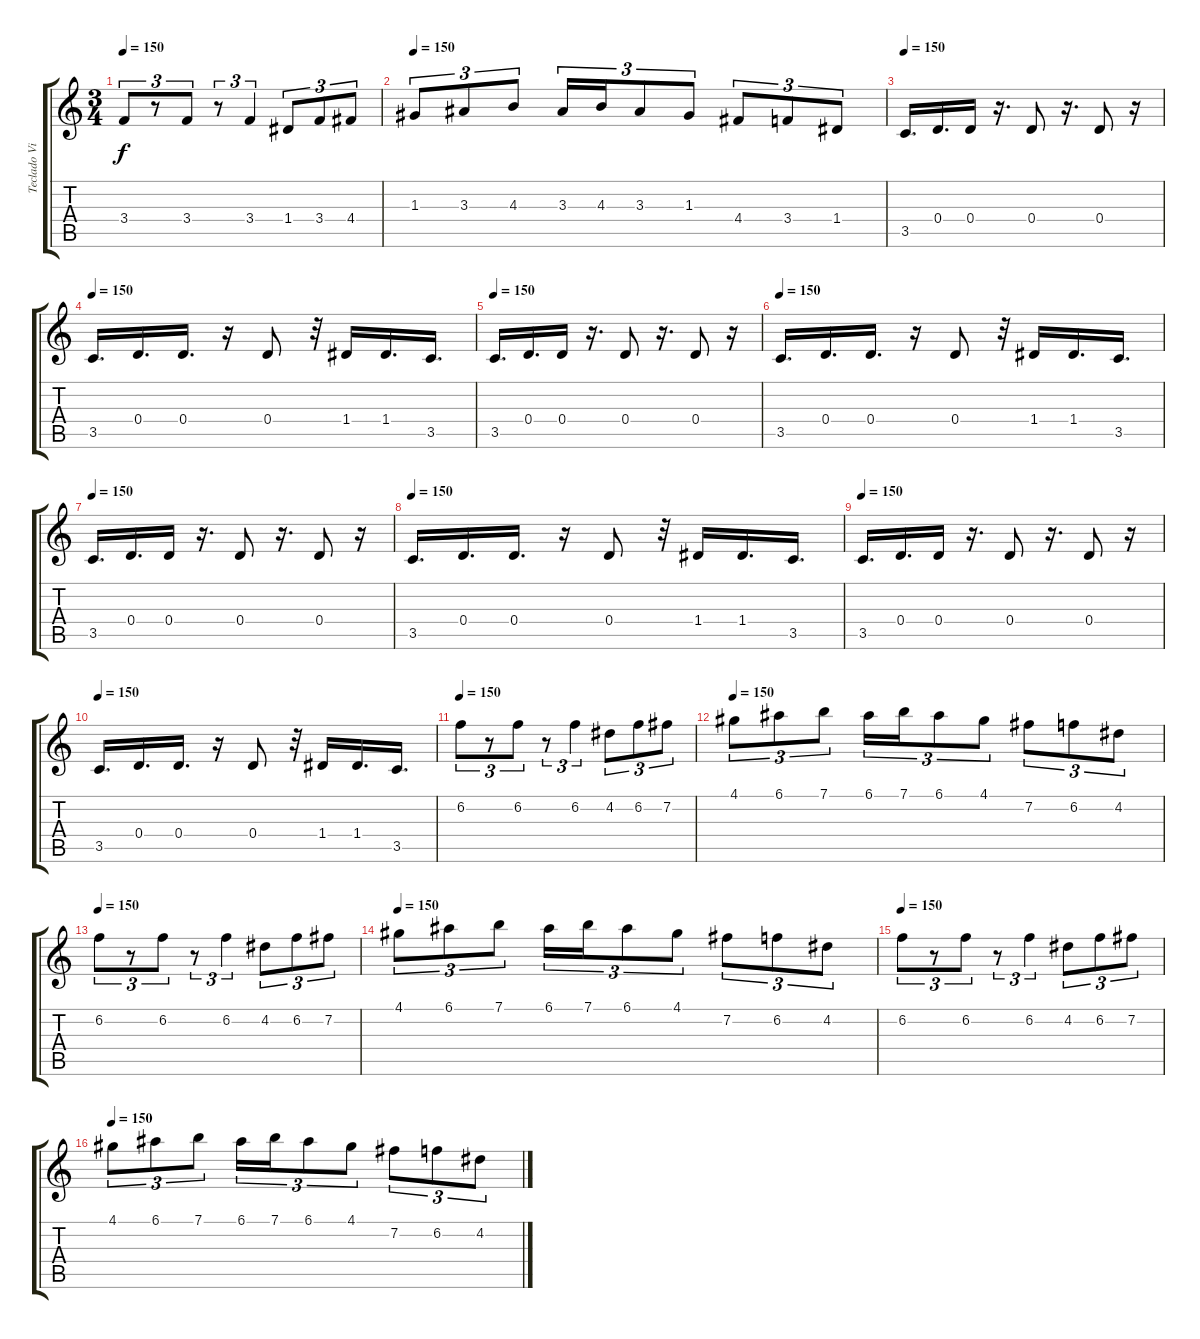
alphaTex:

\track ("Teclado Viejo(?)/Mandolina (FX)" "Teclado Vi") {instrument banjo}
\staff {score tabs}
\tuning (E4 B3 G3 D3 A2 E2) {hide}
\displaytranspose 12
\ts (3 4)
\tempo 150
\clef g2
\ks c
3.4.8{tu (3 2) dy f} r.8{tu (3 2)} 3.4.8{tu (3 2)} r.8{tu (3 2)} 3.4.4{tu (3 2)} 1.4.8{tu (3 2)} 3.4.8{tu (3 2)} 4.4.8{tu (3 2)} |
\tempo 150
1.3.8{tu (3 2)} 3.3.8{tu (3 2)} 4.3.8{tu (3 2)} 3.3.16{tu (3 2)} 4.3.16{tu (3 2)} 3.3.8{tu (3 2)} 1.3.8{tu (3 2)} 4.4.8{tu (3 2)} 3.4.8{tu (3 2)} 1.4.8{tu (3 2)} |
\tempo 150
3.5.16{d} 0.4.16{d} 0.4.16 r.16{d} 0.4.8 r.16{d} 0.4.8 r.16 |
\tempo 150
3.5.16{d} 0.4.16{d} 0.4.16{d} r.16 0.4.8 r.32 1.4.16 1.4.16{d} 3.5.16{d} |
\tempo 150
3.5.16{d} 0.4.16{d} 0.4.16 r.16{d} 0.4.8 r.16{d} 0.4.8 r.16 |
\tempo 150
3.5.16{d} 0.4.16{d} 0.4.16{d} r.16 0.4.8 r.32 1.4.16 1.4.16{d} 3.5.16{d} |
\tempo 150
3.5.16{d} 0.4.16{d} 0.4.16 r.16{d} 0.4.8 r.16{d} 0.4.8 r.16 |
\tempo 150
3.5.16{d} 0.4.16{d} 0.4.16{d} r.16 0.4.8 r.32 1.4.16 1.4.16{d} 3.5.16{d} |
\tempo 150
3.5.16{d} 0.4.16{d} 0.4.16 r.16{d} 0.4.8 r.16{d} 0.4.8 r.16 |
\tempo 150
3.5.16{d} 0.4.16{d} 0.4.16{d} r.16 0.4.8 r.32 1.4.16 1.4.16{d} 3.5.16{d} |
\tempo 150
6.2.8{tu (3 2)} r.8{tu (3 2)} 6.2.8{tu (3 2)} r.8{tu (3 2)} 6.2.4{tu (3 2)} 4.2.8{tu (3 2)} 6.2.8{tu (3 2)} 7.2.8{tu (3 2)} |
\tempo 150
4.1.8{tu (3 2)} 6.1.8{tu (3 2)} 7.1.8{tu (3 2)} 6.1.16{tu (3 2)} 7.1.16{tu (3 2)} 6.1.8{tu (3 2)} 4.1.8{tu (3 2)} 7.2.8{tu (3 2)} 6.2.8{tu (3 2)} 4.2.8{tu (3 2)} |
\tempo 150
6.2.8{tu (3 2)} r.8{tu (3 2)} 6.2.8{tu (3 2)} r.8{tu (3 2)} 6.2.4{tu (3 2)} 4.2.8{tu (3 2)} 6.2.8{tu (3 2)} 7.2.8{tu (3 2)} |
\tempo 150
4.1.8{tu (3 2)} 6.1.8{tu (3 2)} 7.1.8{tu (3 2)} 6.1.16{tu (3 2)} 7.1.16{tu (3 2)} 6.1.8{tu (3 2)} 4.1.8{tu (3 2)} 7.2.8{tu (3 2)} 6.2.8{tu (3 2)} 4.2.8{tu (3 2)} |
\tempo 150
6.2.8{tu (3 2)} r.8{tu (3 2)} 6.2.8{tu (3 2)} r.8{tu (3 2)} 6.2.4{tu (3 2)} 4.2.8{tu (3 2)} 6.2.8{tu (3 2)} 7.2.8{tu (3 2)} |
\tempo 150
4.1.8{tu (3 2)} 6.1.8{tu (3 2)} 7.1.8{tu (3 2)} 6.1.16{tu (3 2)} 7.1.16{tu (3 2)} 6.1.8{tu (3 2)} 4.1.8{tu (3 2)} 7.2.8{tu (3 2)} 6.2.8{tu (3 2)} 4.2.8{tu (3 2)}
